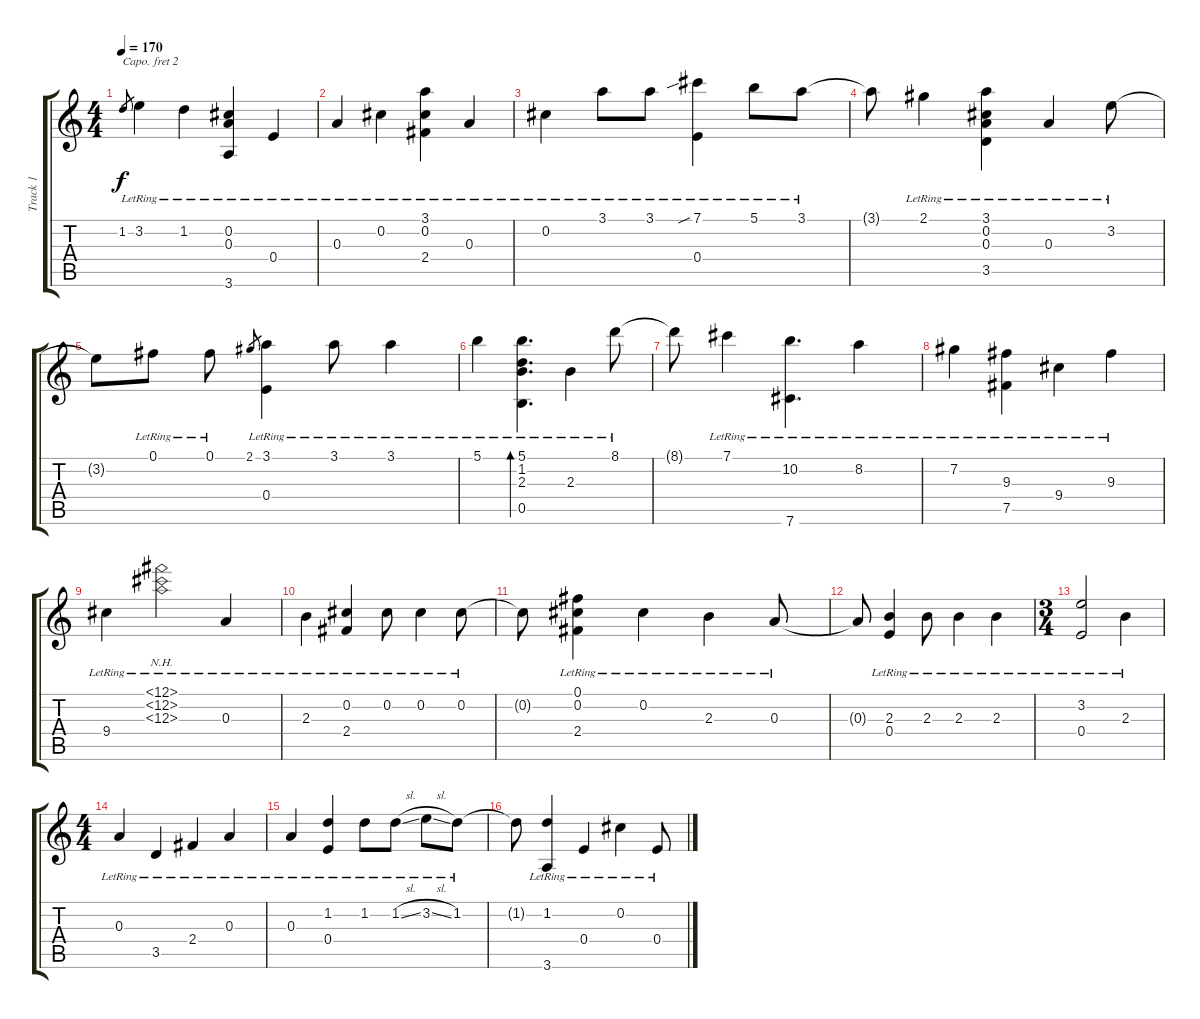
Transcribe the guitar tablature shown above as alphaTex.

\track ("Track 1" "Track 1") {instrument acousticguitarnylon}
\staff {score tabs}
\capo 2
\tuning (E4 B3 G3 D3 A2 E2) {hide}
\ts (4 4)
\tempo 170
\clef g2
\ks c
1.2.8{gr dy f} 3.2{lr}.4 1.2{lr}.4 (0.2{lr} 0.3{lr} 3.6{lr}).4 0.4{lr}.4 |
0.3{lr}.4 0.2{lr}.4 (3.1{lr} 0.2{lr} 2.4{lr}).4 0.3{lr}.4 |
0.2{lr}.4 3.1{lr}.8 3.1{lr}.8 (7.1{sib lr} 0.4{lr}).4 5.1{lr}.8 3.1{lr}.8 |
3.1{t}.8 2.1{lr}.4 (3.1{lr} 0.2{lr} 0.3{lr} 3.5{lr}).4 0.3{lr}.4 3.2{lr}.8 |
3.2{t}.8 0.1{lr}.8 0.1{lr}.8 2.1.8{gr} (3.1{lr} 0.4{lr}).4 3.1{lr}.8 3.1{lr}.4 |
5.1{lr}.4 (5.1{lr} 1.2{lr} 2.3{lr} 0.5{lr}).4{d bd 480} 2.3{lr}.4 8.1{lr}.8 |
8.1{t}.8 7.1{lr}.4 (10.2{lr} 7.6{lr}).4{d} 8.2{lr}.4 |
7.2{lr}.4 (9.3{lr} 7.5{lr}).4 9.4{lr}.4 9.3{lr}.4 |
9.4{lr}.4 (12.1{nh lr} 12.2{nh lr} 12.3{nh lr}).2 0.3{lr}.4 |
2.3{lr}.4 (0.2{lr} 2.4{lr}).4 0.2{lr}.8 0.2{lr}.4 0.2{lr}.8 |
0.2{t}.8 (0.1{lr} 0.2{lr} 2.4{lr}).4 0.2{lr}.4 2.3{lr}.4 0.3{lr}.8 |
0.3{t}.8 (2.3{lr} 0.4{lr}).4 2.3{lr}.8 2.3{lr}.4 2.3{lr}.4 |
\ts (3 4)
(3.2{lr} 0.4{lr}).2 2.3{lr}.4 |
\ts (4 4)
0.3{lr}.4 3.5{lr}.4 2.4{lr}.4 0.3{lr}.4 |
0.3{lr}.4 (1.2{lr} 0.4{lr}).4 1.2{lr}.8 1.2{sl lr}.8 3.2{sl lr}.8 1.2{lr}.8 |
1.2{t}.8 (1.2{lr} 3.6{lr}).4 0.4{lr}.4 0.2{lr}.4 0.4{lr}.8
